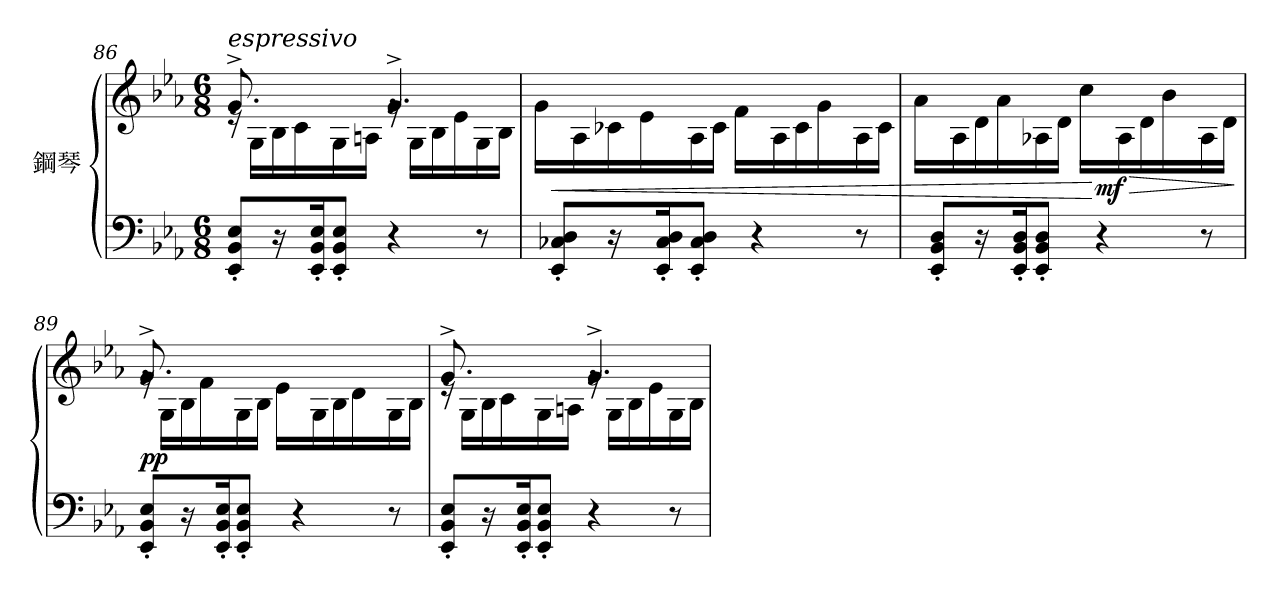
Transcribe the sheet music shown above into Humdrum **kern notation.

**kern	**kern	**dynam
*part1	*part1	*part1
*staff2	*staff1	*staff1/2
*I"鋼琴	*	*
*clefF4	*clefG2	*
*k[b-e-a-]	*k[b-e-a-]	*
*M6/8	*M6/8	*
*MM130	*MM130	*
=86	=86	=86
*	*^	*
!	!LO:TX:a:i:t=espressivo	!	!
8EE-/' 8BB-/' 8E-/'L	8.g^/	16re	.
.	.	16G\LL	.
16r	.	16B-\	.
16EE-/' 16BB-/' 16E-/'K	8.c~^/yy	16c\	.
8EE-/' 8BB-/' 8E-/'J	.	16G\	.
.	.	16An\JJ	.
4r	4.g^/	16rg	.
.	.	16G\LL	.
.	.	16B-\	.
.	.	16e-\	.
8r	.	16G\	.
.	.	16B-\JJ	.
=87	=87	=87	=87
!	!	!	!LO:HP:b
8EE-/' 8C-X/' 8D/'L	8.g^/yy	16g\LL	<
.	.	16A-\	.
16r	.	16c-X\	.
16EE-/' 16C-/' 16D/'K	8.en^/yy	16e\	.
8EE-/' 8C-/' 8D/'J	.	16A-\	.
.	.	16c-\JJ	.
4r	8.f^/yy	16f\LL	.
.	.	16A-\	.
.	.	16c-\	.
.	8.g^/yy	16g\	.
8r	.	16A-\	.
.	.	16c-\JJ	.
=88	=88	=88	=88
8EE-/' 8BB-/' 8D/'L	8.a-^/yy	16a-\LL	.
.	.	16A-\	.
16r	.	16d\	.
16EE-/' 16BB-/' 16D/'K	8.an^/yy	16a\	.
8EE-/' 8BB-/' 8D/'J	.	16A-X\	.
.	.	16d\JJ	.
!	!	!	!LO:HP:n=1:b
!	!	!	!LO:DY:n=1:b
4r	8.cc^/yy	16cc\LL	[ > mf
.	.	16A-\	.
.	.	16d\	.
.	8.b-^/yy	16b-\	.
8r	.	16A-\	.
.	.	16d\JJ	.
*	*v	*v	*
.	.	]
!!LO:LB:g=z
=89	=89	=89
!	!LO:N:head=open	!LO:DY:b
*	*^	*
8EE-/' 8BB-/' 8E-/'L	8.g^/	16rg	pp
.	.	16G\LL	.
16r	.	16B-\	.
16EE-/' 16BB-/' 16E-/'K	8.f~^/yy	16f\	.
8EE-/' 8BB-/' 8E-/'J	.	16G\	.
.	.	16B-\JJ	.
4r	8.e-~^/yy	16e-\LL	.
.	.	16G\	.
.	.	16B-\	.
.	8.d~^/yy	16d\	.
8r	.	16G\	.
.	.	16B-\JJ	.
=90	=90	=90	=90
8EE-/' 8BB-/' 8E-/'L	8.g^/	16re	.
.	.	16G\LL	.
16r	.	16B-\	.
16EE-/' 16BB-/' 16E-/'K	8.c~^/yy	16c\	.
8EE-/' 8BB-/' 8E-/'J	.	16G\	.
.	.	16An\JJ	.
4r	4.g^/	16rg	.
.	.	16G\LL	.
.	.	16B-\	.
.	.	16e-\	.
8r	.	16G\	.
.	.	16B-\JJ	.
*	*v	*v	*
=	=	=
*-	*-	*-
